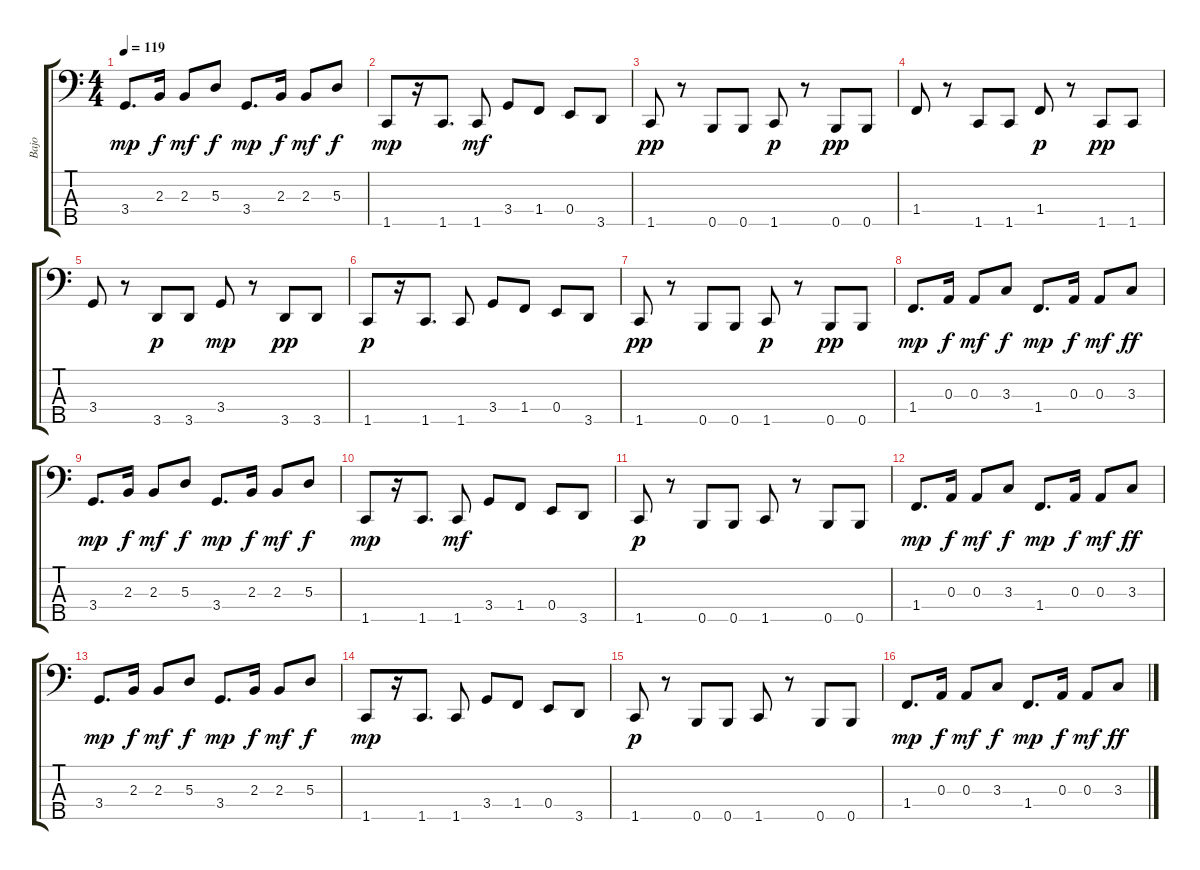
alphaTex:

\track ("Bajo" "Bajo") {instrument electricbassfinger}
\staff {score tabs}
\tuning (G2 D2 A1 E1 B0) {hide}
\ts (4 4)
\tempo 119
\clef f4
\ks c
3.4.8{d dy mp} 2.3.16{dy f} 2.3.8{dy mf} 5.3.8{dy f} 3.4.8{d dy mp} 2.3.16{dy f} 2.3.8{dy mf} 5.3.8{dy f} |
1.5.8{dy mp} r.16 1.5.8{d} 1.5.8{dy mf} 3.4.8 1.4.8 0.4.8 3.5.8 |
1.5.8{dy pp} r.8 0.5.8 0.5.8 1.5.8{dy p} r.8 0.5.8{dy pp} 0.5.8 |
1.4.8 r.8 1.5.8 1.5.8 1.4.8{dy p} r.8 1.5.8{dy pp} 1.5.8 |
3.4.8 r.8 3.5.8{dy p} 3.5.8 3.4.8{dy mp} r.8 3.5.8{dy pp} 3.5.8 |
1.5.8{dy p} r.16 1.5.8{d} 1.5.8 3.4.8 1.4.8 0.4.8 3.5.8 |
1.5.8{dy pp} r.8 0.5.8 0.5.8 1.5.8{dy p} r.8 0.5.8{dy pp} 0.5.8 |
1.4.8{d dy mp} 0.3.16{dy f} 0.3.8{dy mf} 3.3.8{dy f} 1.4.8{d dy mp} 0.3.16{dy f} 0.3.8{dy mf} 3.3.8{dy ff} |
3.4.8{d dy mp} 2.3.16{dy f} 2.3.8{dy mf} 5.3.8{dy f} 3.4.8{d dy mp} 2.3.16{dy f} 2.3.8{dy mf} 5.3.8{dy f} |
1.5.8{dy mp} r.16 1.5.8{d} 1.5.8{dy mf} 3.4.8 1.4.8 0.4.8 3.5.8 |
1.5.8{dy p} r.8 0.5.8 0.5.8 1.5.8 r.8 0.5.8 0.5.8 |
1.4.8{d dy mp} 0.3.16{dy f} 0.3.8{dy mf} 3.3.8{dy f} 1.4.8{d dy mp} 0.3.16{dy f} 0.3.8{dy mf} 3.3.8{dy ff} |
3.4.8{d dy mp} 2.3.16{dy f} 2.3.8{dy mf} 5.3.8{dy f} 3.4.8{d dy mp} 2.3.16{dy f} 2.3.8{dy mf} 5.3.8{dy f} |
1.5.8{dy mp} r.16 1.5.8{d} 1.5.8 3.4.8 1.4.8 0.4.8 3.5.8 |
1.5.8{dy p} r.8 0.5.8 0.5.8 1.5.8 r.8 0.5.8 0.5.8 |
1.4.8{d dy mp} 0.3.16{dy f} 0.3.8{dy mf} 3.3.8{dy f} 1.4.8{d dy mp} 0.3.16{dy f} 0.3.8{dy mf} 3.3.8{dy ff}
